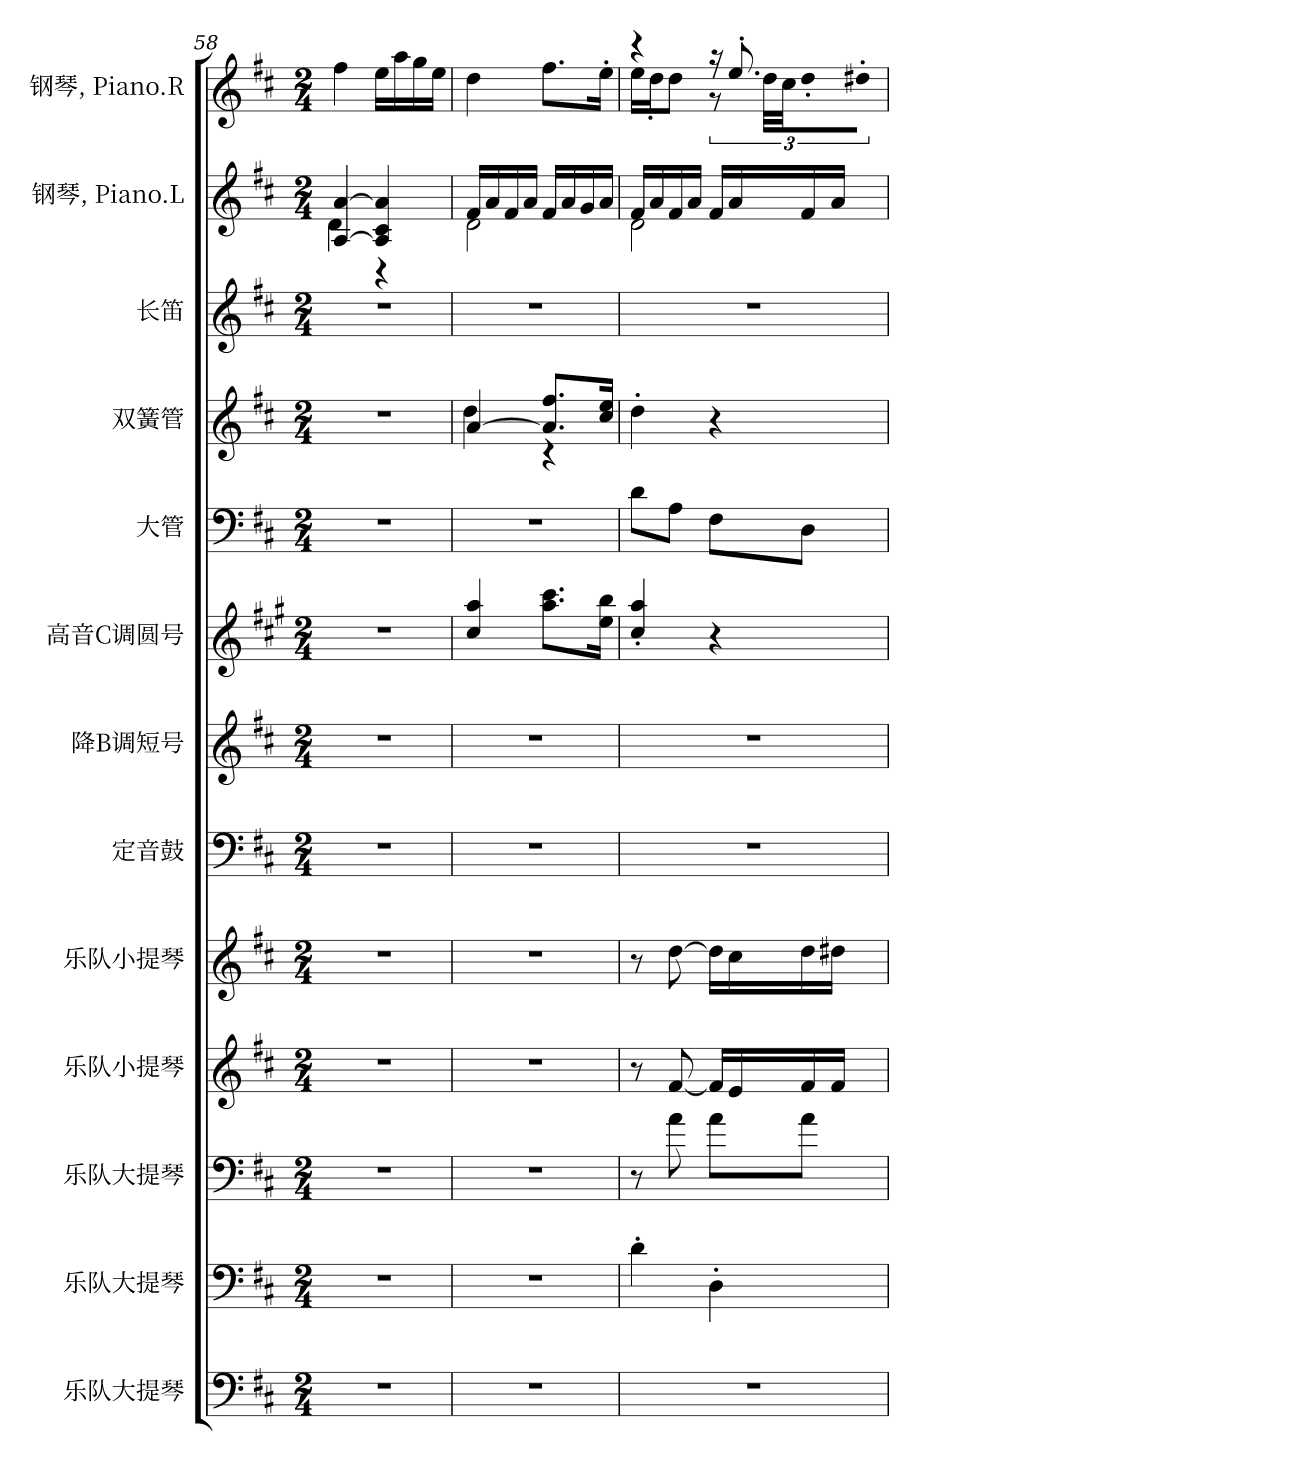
**kern	**kern	**kern	**kern	**kern	**kern	**kern	**kern	**kern	**kern	**kern	**kern	**kern
*part13	*part12	*part11	*part10	*part9	*part8	*part7	*part6	*part5	*part4	*part3	*part2	*part1
*staff13	*staff12	*staff11	*staff10	*staff9	*staff8	*staff7	*staff6	*staff5	*staff4	*staff3	*staff2	*staff1
*I"乐队大提琴	*I"乐队大提琴	*I"乐队大提琴	*I"乐队小提琴	*I"乐队小提琴	*I"定音鼓	*I"降B调短号	*I"高音C调圆号	*I"大管	*I"双簧管	*I"长笛	*I"钢琴, Piano.L	*I"钢琴, Piano.R
*	*	*	*	*	*	*	*	*	*	*	*I'Pno.	*I'Pno.
*clefF4	*clefF4	*clefF4	*clefG2	*clefG2	*clefF4	*clefG2	*clefG2	*clefF4	*clefG2	*clefG2	*clefG2	*clefG2
*	*	*	*	*	*	*ITrd1c2	*ITrd4c7	*	*	*	*	*
*k[f#c#]	*k[f#c#]	*k[f#c#]	*k[f#c#]	*k[f#c#]	*k[f#c#]	*k[]	*k[f#c#]	*k[f#c#]	*k[f#c#]	*k[f#c#]	*k[f#c#]	*k[f#c#]
*M2/4	*M2/4	*M2/4	*M2/4	*M2/4	*M2/4	*M2/4	*M2/4	*M2/4	*M2/4	*M2/4	*M2/4	*M2/4
=58	=58	=58	=58	=58	=58	=58	=58	=58	=58	=58	=58	=58
*	*	*	*	*	*	*	*	*	*	*	*^	*
2r	2r	2r	2r	2r	2r	2r	2r	2r	2r	2r	[4A/ [4a/	4d\	4ff#\
.	.	.	.	.	.	.	.	.	.	.	4A/] 4c#/ 4a/]	4r	16ee\LL
.	.	.	.	.	.	.	.	.	.	.	.	.	16aa\
.	.	.	.	.	.	.	.	.	.	.	.	.	16gg\
.	.	.	.	.	.	.	.	.	.	.	.	.	16ee\JJ
=59	=59	=59	=59	=59	=59	=59	=59	=59	=59	=59	=59	=59	=59
*	*	*	*	*	*	*	*	*	*^	*	*	*	*
2r	2r	2r	2r	2r	2r	2r	4f#/ 4dd/	2r	[4a/	4dd\	2r	16f#/LL	2d\	4dd\
.	.	.	.	.	.	.	.	.	.	.	.	16a/	.	.
.	.	.	.	.	.	.	.	.	.	.	.	16f#/	.	.
.	.	.	.	.	.	.	.	.	.	.	.	16a/JJ	.	.
.	.	.	.	.	.	.	8.dd\ 8.ff#\L	.	8.a/] 8.ff#/L	4r	.	16f#/LL	.	8.ff#\L
.	.	.	.	.	.	.	.	.	.	.	.	16a/	.	.
.	.	.	.	.	.	.	.	.	.	.	.	16g/	.	.
.	.	.	.	.	.	.	16a\ 16ee\Jk	.	16cc#/ 16ee/Jk	.	.	16a/JJ	.	16ee'\Jk
*	*	*	*	*	*	*	*	*	*v	*v	*	*	*	*
!!LO:PB:g=z
=60	=60	=60	=60	=60	=60	=60	=60	=60	=60	=60	=60	=60	=60
*	*	*	*	*	*	*	*	*	*	*	*	*	*^
2r	4d'\	8r	8r	8r	2r	2r	4f#/' 4dd/'	8d\L	4dd'\	2r	16f#/LL	2d\	4r	16ee\LL
.	.	.	.	.	.	.	.	.	.	.	16a/	.	.	16dd'\J
.	.	8a\	[8f#/	[8dd\	.	.	.	8A\J	.	.	16f#/	.	.	8dd\J
.	.	.	.	.	.	.	.	.	.	.	16a/JJ	.	.	.
.	4D'\	8a\L	16f#/LL]	16dd\LL]	.	.	4r	8F#\L	4r	.	16f#/LL	.	16r	12r
.	.	.	16e/	16cc#\	.	.	.	.	.	.	16a/	.	8.ee'/	.
.	.	.	.	.	.	.	.	.	.	.	.	.	.	48dd\LLL
.	.	.	.	.	.	.	.	.	.	.	.	.	.	48cc#\J
.	.	8a\J	16f#/	16dd\	.	.	.	8D\J	.	.	16f#/	.	.	16dd'\
.	.	.	16f#/JJ	16dd#X\JJ	.	.	.	.	.	.	16a/JJ	.	.	16dd#X'\JJ
*	*	*	*	*	*	*	*	*	*	*	*v	*v	*	*
*	*	*	*	*	*	*	*	*	*	*	*	*v	*v
=	=	=	=	=	=	=	=	=	=	=	=	=
*-	*-	*-	*-	*-	*-	*-	*-	*-	*-	*-	*-	*-
